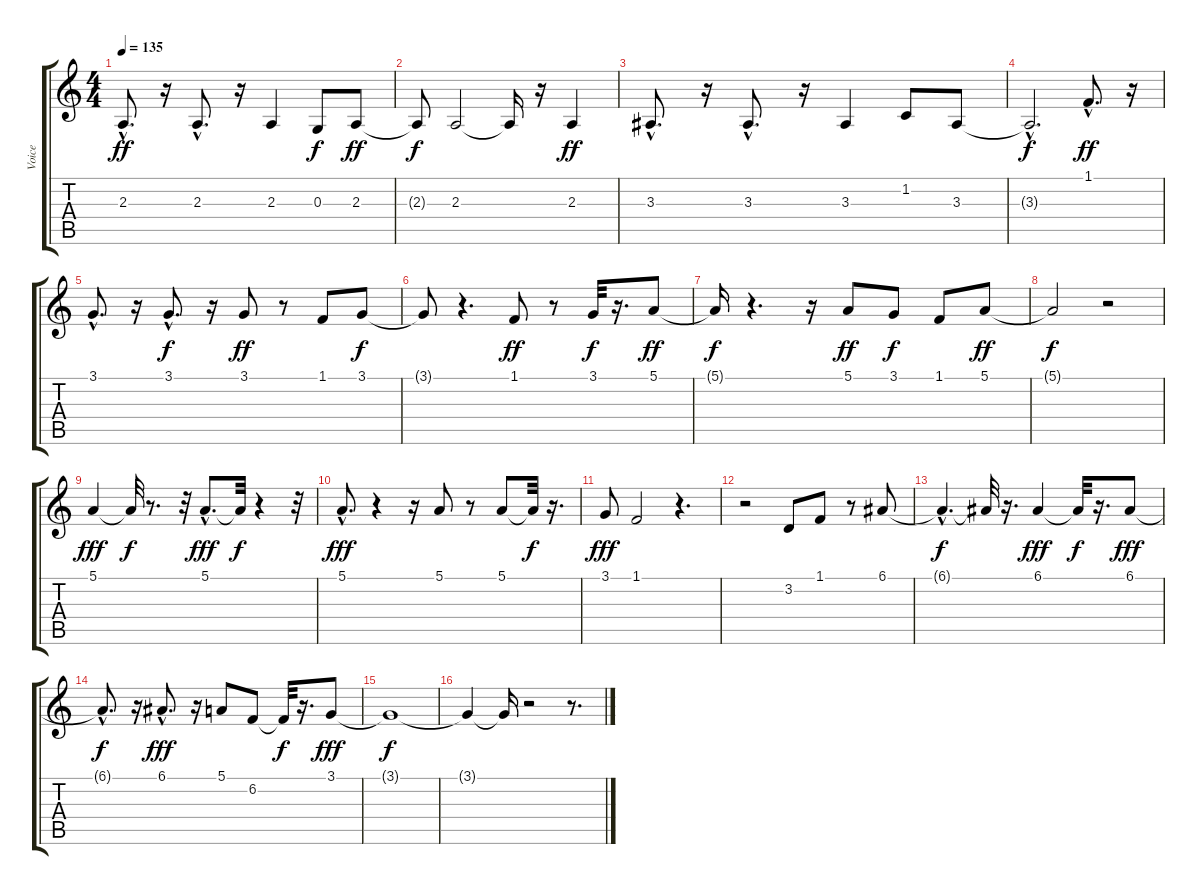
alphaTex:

\track ("Voice" "Voice") {instrument lead6voice}
\staff {score tabs}
\tuning (E4 B3 G3 D3 A2 E2) {hide}
\ts (4 4)
\tempo 135
\clef g2
\ks c
2.3{hac}.8{d dy ff} r.16 2.3{hac}.8{d} r.16 2.3.4 0.3.8{dy f} 2.3.8{dy ff} |
2.3{t}.8{dy f} 2.3.2 2.3{t}.16 r.16 2.3.4{dy ff} |
3.3{hac}.8{d} r.16 3.3{hac}.8{d} r.16 3.3.4 1.2.8 3.3.8 |
3.3{hac t}.2{d dy f} 1.1{hac}.8{d dy ff} r.16 |
3.1{hac}.8{d} r.16 3.1{hac}.8{d dy f} r.16 3.1.8{dy ff} r.8 1.1.8 3.1.8{dy f} |
3.1{t}.8 r.4{d} 1.1.8{dy ff} r.8 3.1.32{dy f} r.16{d} 5.1.8{dy ff} |
5.1{t}.16{dy f} r.4{d} r.16 5.1.8{dy ff} 3.1.8{dy f} 1.1.8 5.1.8{dy ff} |
5.1{t}.2{dy f} r.2 |
5.1.4{dy fff} 5.1{t}.32{dy f} r.8{d} r.32 5.1{hac}.8{d dy fff} 5.1{t}.32{dy f} r.4 r.32 |
5.1{hac}.8{d dy fff} r.4 r.16 5.1.8 r.8 5.1.8 5.1{t}.32{dy f} r.16{d} |
3.1.8{dy fff} 1.1.2 r.4{d} |
r.2 3.2.8 1.1.8 r.8 6.1.8 |
6.1{hac t}.4{d dy f} 6.1{t}.32 r.16{d} 6.1.4{dy fff} 6.1{t}.32{dy f} r.16{d} 6.1.8{dy fff} |
6.1{hac t}.8{d dy f} r.16 6.1{hac}.8{d dy fff} r.16 5.1.8 6.2.8 6.2{t}.32{dy f} r.16{d} 3.1.8{dy fff} |
3.1{t}.1{dy f} |
3.1{t}.4 3.1{t}.16 r.2 r.8{d}
